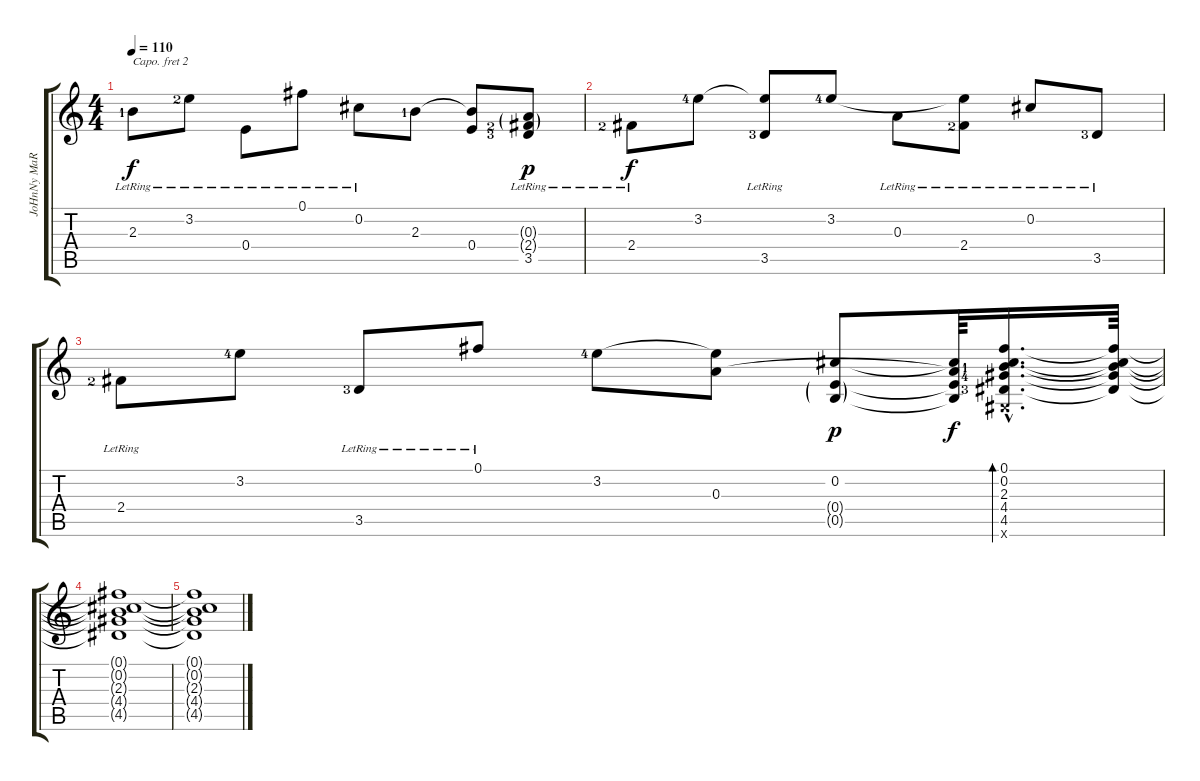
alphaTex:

\track ("JoHnNy MaRr" "JoHnNy MaR") {instrument electricguitarclean}
\staff {score tabs}
\capo 2
\tuning (E4 B3 G3 D3 A2 E2) {hide}
\ts (4 4)
\tempo 110
\clef g2
\ks c
2.3{lr lf 2}.8{dy f} 3.2{lr lf 3}.8 0.4{lr}.8 0.1{lr}.8 0.2{lr}.8 2.3{lf 2}.8 (2.3{t} 0.4).8 (0.3{g lr} 2.4{g lf 3} 3.5{lr lf 4}).8{dy p} |
2.4{lr lf 3}.8{dy f} 3.2{lf 5}.8 (3.2{t} 3.5{lr lf 4}).8 3.2{lf 5}.8 0.3{lr}.8{volume 15} (3.2{t} 2.4{lr lf 3}).8{volume 16} 0.2{lr}.8 3.5{lr lf 4}.8 |
2.4{lr lf 3}.8 3.2{lf 5}.8 3.5{lr lf 4}.8 0.1{lr}.8 3.2{lf 5}.8 (3.2{t} 0.3).8{volume 15} (0.2 0.4{g} 0.5{g}).8{dy p volume 16} (0.2{t} 0.3{t} 0.4{t} 0.5{t}).64{dy f} (0.1{hac} 0.2{hac} 2.3{hac lf 2} 4.4{hac lf 5} 4.5{hac lf 4} 2.6{hac x}).16{d bd 60} (0.1{t} 0.2{t} 2.3{t} 4.4{t} 4.5{t}).64 |
(0.1{t} 0.2{t} 2.3{t} 4.4{t} 4.5{t}).1{volume 0} |
(0.1{t} 0.2{t} 2.3{t} 4.4{t} 4.5{t}).1
